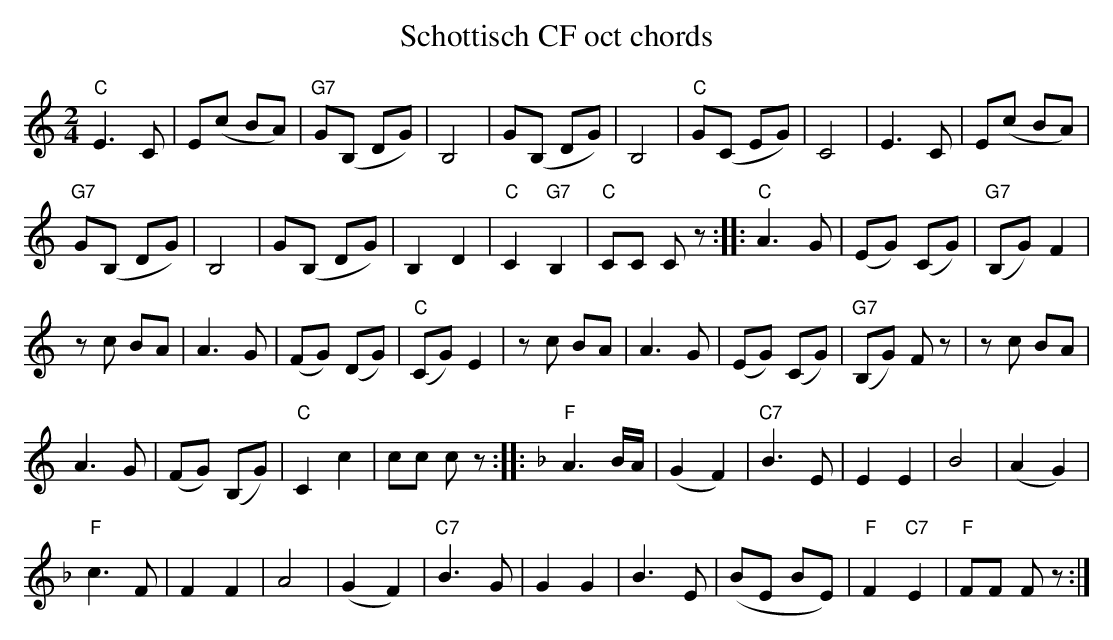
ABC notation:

X:1
T:Schottisch CF oct chords
M:2/4
L:1/4
K:Cmaj%%MIDI gchordon
"C"E>C | E/2(c/2 B/2A/2) | "G7"G/2(B,/2 D/2G/2) | B,2 | G/2(B,/2 D/2G/2) | B,2 | "C"G/2(C/2 E/2G/2) | C2 | E>C | E/2(c/2 B/2A/2) |
"G7"G/2(B,/2 D/2G/2) | B,2 | G/2(B,/2 D/2G/2) | B, D | "C"C "G7"B, | "C"C/2C/2 C/2 z/2 :: "C"A>G | [L:1/8] (EG) (CG) | "G7"(B,G) F2 |
z c BA | A3 G | (FG) (DG) | "C"(CG) E2 | z c BA | A3 G | (EG) (CG) | "G7"(B,G) F z | z c BA |
A3 G | (FG) (B,G) | "C"C2 c2 | cc cz :: [K:Fmaj] [L:1/4] "F"A>B/2A/4 | (GF) | "C7"B>E | E E | B2 | (AG) |
"F"c>F | FF | A2 | (GF) | "C7"B>G | GG | B>E | (B/2E/2 B/2E/2) | "F"F "C7"E | "F"F/2F/2 F/2 z/2 :|
